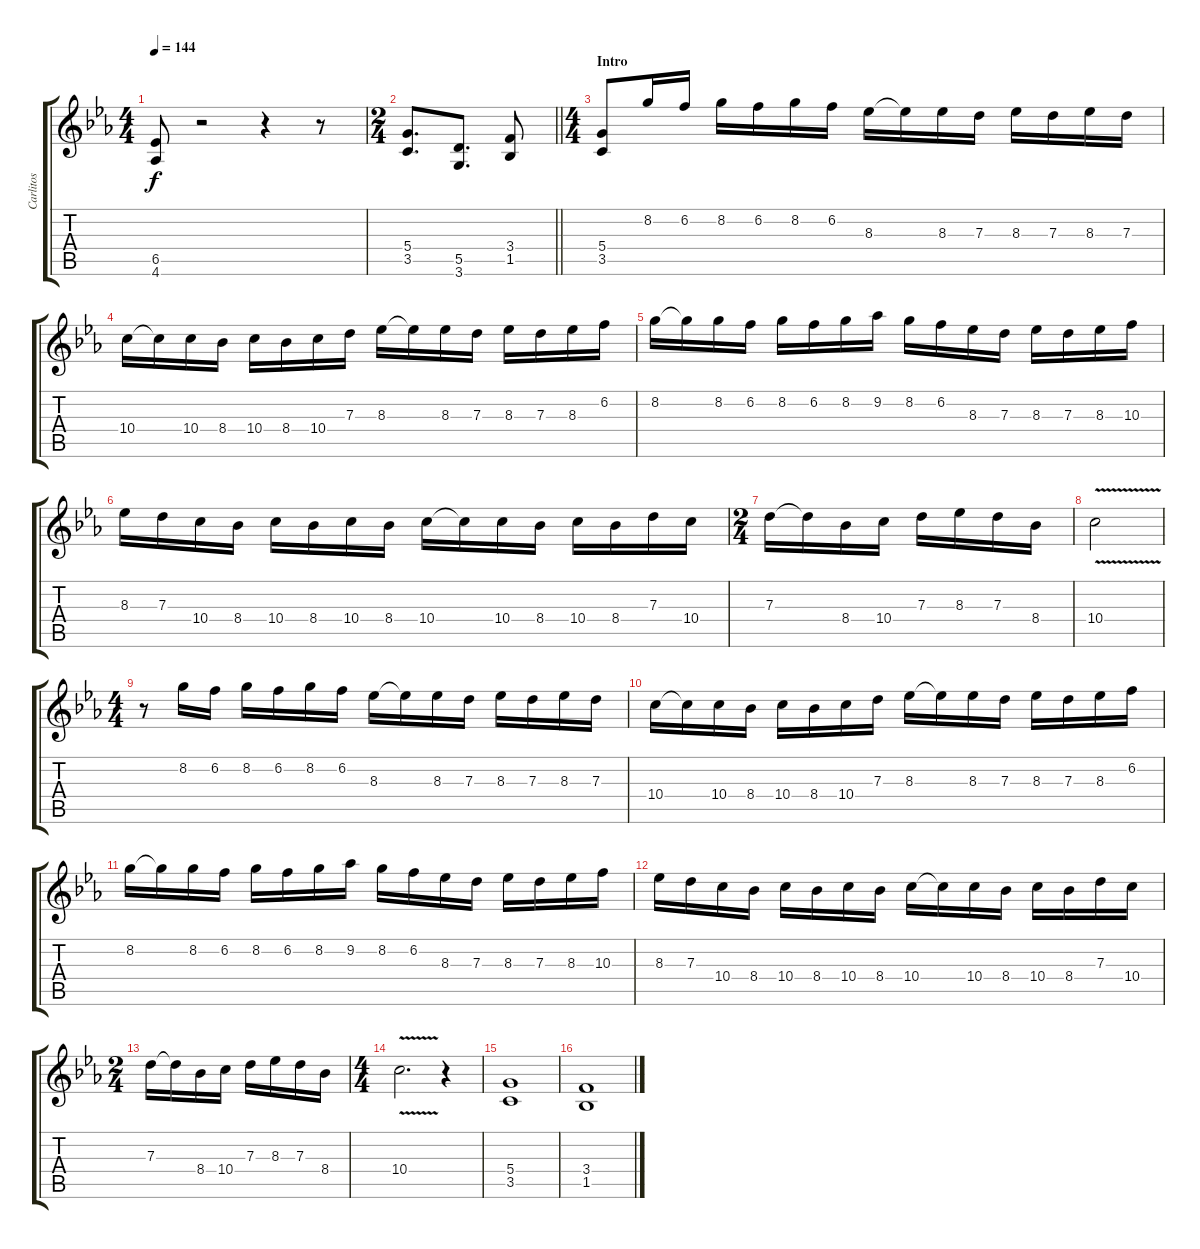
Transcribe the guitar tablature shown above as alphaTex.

\track ("Carlitos" "Carlitos") {instrument distortionguitar}
\staff {score tabs}
\tuning (E4 B3 G3 D3 A2 E2) {hide}
\ts (4 4)
\tempo 144
\clef g2
\ks eb
(6.5 4.6).8{dy f} r.2 r.4 r.8 |
\ts (2 4)
\barLineRight lightlight
(5.4 3.5).8{d} (5.5 3.6).8{d} (3.4 1.5).8 |
\ts (4 4)
\section ("" "Intro")
(5.4 3.5).8 8.2.16 6.2.16 8.2.16 6.2.16 8.2.16 6.2.16 8.3.16 8.3{t}.16 8.3.16 7.3.16 8.3.16 7.3.16 8.3.16 7.3.16 |
10.4.16 10.4{t}.16 10.4.16 8.4.16 10.4.16 8.4.16 10.4.16 7.3.16 8.3.16 8.3{t}.16 8.3.16 7.3.16 8.3.16 7.3.16 8.3.16 6.2.16 |
8.2.16 8.2{t}.16 8.2.16 6.2.16 8.2.16 6.2.16 8.2.16 9.2.16 8.2.16 6.2.16 8.3.16 7.3.16 8.3.16 7.3.16 8.3.16 10.3.16 |
8.3.16 7.3.16 10.4.16 8.4.16 10.4.16 8.4.16 10.4.16 8.4.16 10.4.16 10.4{t}.16 10.4.16 8.4.16 10.4.16 8.4.16 7.3.16 10.4.16 |
\ts (2 4)
7.3.16 7.3{t}.16 8.4.16 10.4.16 7.3.16 8.3.16 7.3.16 8.4.16 |
10.4{v}.2 |
\ts (4 4)
r.8 8.2.16 6.2.16 8.2.16 6.2.16 8.2.16 6.2.16 8.3.16 8.3{t}.16 8.3.16 7.3.16 8.3.16 7.3.16 8.3.16 7.3.16 |
10.4.16 10.4{t}.16 10.4.16 8.4.16 10.4.16 8.4.16 10.4.16 7.3.16 8.3.16 8.3{t}.16 8.3.16 7.3.16 8.3.16 7.3.16 8.3.16 6.2.16 |
8.2.16 8.2{t}.16 8.2.16 6.2.16 8.2.16 6.2.16 8.2.16 9.2.16 8.2.16 6.2.16 8.3.16 7.3.16 8.3.16 7.3.16 8.3.16 10.3.16 |
8.3.16 7.3.16 10.4.16 8.4.16 10.4.16 8.4.16 10.4.16 8.4.16 10.4.16 10.4{t}.16 10.4.16 8.4.16 10.4.16 8.4.16 7.3.16 10.4.16 |
\ts (2 4)
7.3.16 7.3{t}.16 8.4.16 10.4.16 7.3.16 8.3.16 7.3.16 8.4.16 |
\ts (4 4)
10.4{v}.2{d} r.4 |
(5.4 3.5).1{volume 14} |
(3.4 1.5).1
